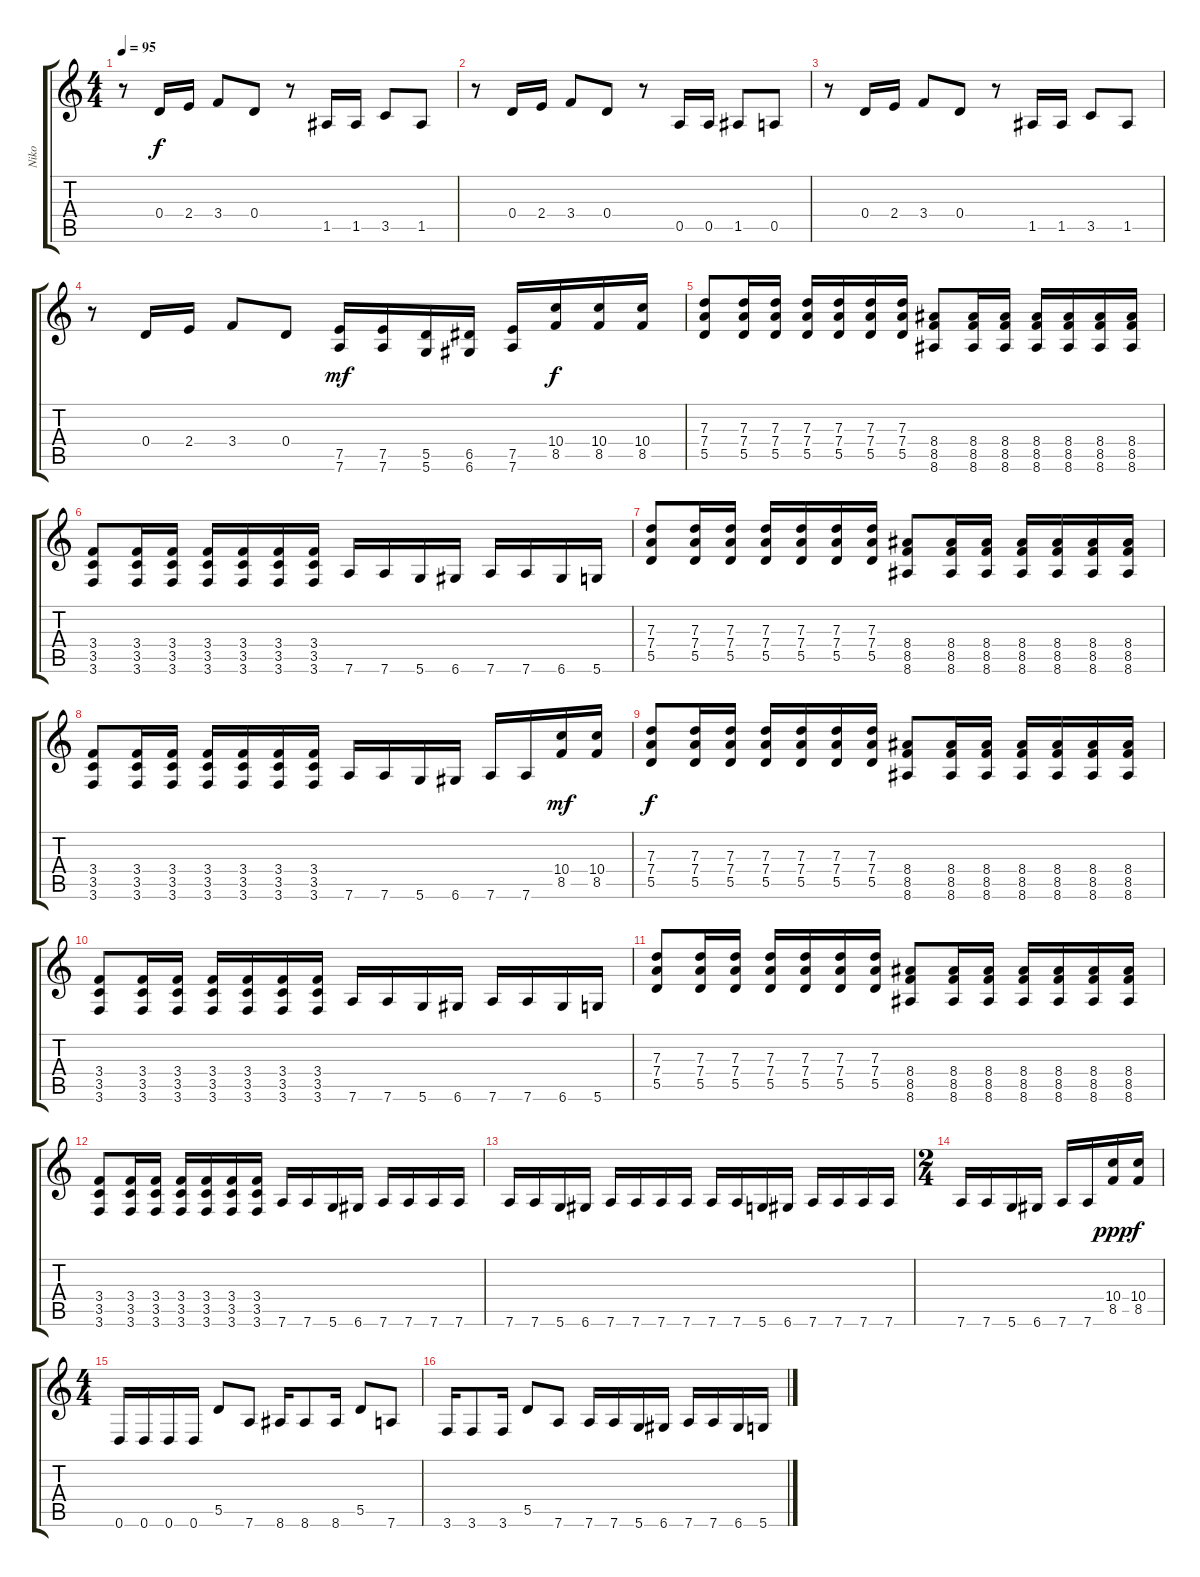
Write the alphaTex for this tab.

\track ("Niko" "Niko") {instrument distortionguitar}
\staff {score tabs}
\tuning (E4 B3 G3 D3 A2 D2) {hide}
\ts (4 4)
\tempo 95
\clef g2
\ks c
r.8{dy f} 0.4.16 2.4.16 3.4.8 0.4.8 r.8 1.5.16 1.5.16 3.5.8 1.5.8 |
r.8 0.4.16 2.4.16 3.4.8 0.4.8 r.8 0.5.16 0.5.16 1.5.8 0.5.8 |
r.8 0.4.16 2.4.16 3.4.8 0.4.8 r.8 1.5.16 1.5.16 3.5.8 1.5.8 |
r.8 0.4.16 2.4.16 3.4.8 0.4.8 (7.5 7.6).16{dy mf} (7.5 7.6).16 (5.5 5.6).16 (6.5 6.6).16 (7.5 7.6).16 (10.4 8.5).16{dy f} (10.4 8.5).16 (10.4 8.5).16 |
(7.3 7.4 5.5).8 (7.3 7.4 5.5).16 (7.3 7.4 5.5).16 (7.3 7.4 5.5).16 (7.3 7.4 5.5).16 (7.3 7.4 5.5).16 (7.3 7.4 5.5).16 (8.4 8.5 8.6).8 (8.4 8.5 8.6).16 (8.4 8.5 8.6).16 (8.4 8.5 8.6).16 (8.4 8.5 8.6).16 (8.4 8.5 8.6).16 (8.4 8.5 8.6).16 |
(3.4 3.5 3.6).8 (3.4 3.5 3.6).16 (3.4 3.5 3.6).16 (3.4 3.5 3.6).16 (3.4 3.5 3.6).16 (3.4 3.5 3.6).16 (3.4 3.5 3.6).16 7.6.16 7.6.16 5.6.16 6.6.16 7.6.16 7.6.16 6.6.16 5.6.16 |
(7.3 7.4 5.5).8 (7.3 7.4 5.5).16 (7.3 7.4 5.5).16 (7.3 7.4 5.5).16 (7.3 7.4 5.5).16 (7.3 7.4 5.5).16 (7.3 7.4 5.5).16 (8.4 8.5 8.6).8 (8.4 8.5 8.6).16 (8.4 8.5 8.6).16 (8.4 8.5 8.6).16 (8.4 8.5 8.6).16 (8.4 8.5 8.6).16 (8.4 8.5 8.6).16 |
(3.4 3.5 3.6).8 (3.4 3.5 3.6).16 (3.4 3.5 3.6).16 (3.4 3.5 3.6).16 (3.4 3.5 3.6).16 (3.4 3.5 3.6).16 (3.4 3.5 3.6).16 7.6.16 7.6.16 5.6.16 6.6.16 7.6.16 7.6.16 (10.4 8.5).16{dy mf} (10.4 8.5).16 |
(7.3 7.4 5.5).8{dy f} (7.3 7.4 5.5).16 (7.3 7.4 5.5).16 (7.3 7.4 5.5).16 (7.3 7.4 5.5).16 (7.3 7.4 5.5).16 (7.3 7.4 5.5).16 (8.4 8.5 8.6).8 (8.4 8.5 8.6).16 (8.4 8.5 8.6).16 (8.4 8.5 8.6).16 (8.4 8.5 8.6).16 (8.4 8.5 8.6).16 (8.4 8.5 8.6).16 |
(3.4 3.5 3.6).8 (3.4 3.5 3.6).16 (3.4 3.5 3.6).16 (3.4 3.5 3.6).16 (3.4 3.5 3.6).16 (3.4 3.5 3.6).16 (3.4 3.5 3.6).16 7.6.16 7.6.16 5.6.16 6.6.16 7.6.16 7.6.16 6.6.16 5.6.16 |
(7.3 7.4 5.5).8 (7.3 7.4 5.5).16 (7.3 7.4 5.5).16 (7.3 7.4 5.5).16 (7.3 7.4 5.5).16 (7.3 7.4 5.5).16 (7.3 7.4 5.5).16 (8.4 8.5 8.6).8 (8.4 8.5 8.6).16 (8.4 8.5 8.6).16 (8.4 8.5 8.6).16 (8.4 8.5 8.6).16 (8.4 8.5 8.6).16 (8.4 8.5 8.6).16 |
(3.4 3.5 3.6).8 (3.4 3.5 3.6).16 (3.4 3.5 3.6).16 (3.4 3.5 3.6).16 (3.4 3.5 3.6).16 (3.4 3.5 3.6).16 (3.4 3.5 3.6).16 7.6.16 7.6.16 5.6.16 6.6.16 7.6.16 7.6.16 7.6.16 7.6.16 |
7.6.16 7.6.16 5.6.16 6.6.16 7.6.16 7.6.16 7.6.16 7.6.16 7.6.16 7.6.16 5.6.16 6.6.16 7.6.16 7.6.16 7.6.16 7.6.16 |
\ts (2 4)
7.6.16 7.6.16 5.6.16 6.6.16 7.6.16 7.6.16 (10.4 8.5).16{dy ppp} (10.4 8.5).16{dy f} |
\ts (4 4)
0.6.16 0.6.16 0.6.16 0.6.16 5.5.8 7.6.8 8.6.16 8.6.8 8.6.16 5.5.8 7.6.8 |
3.6.16 3.6.8 3.6.16 5.5.8 7.6.8 7.6.16 7.6.16 5.6.16 6.6.16 7.6.16 7.6.16 6.6.16 5.6.16
